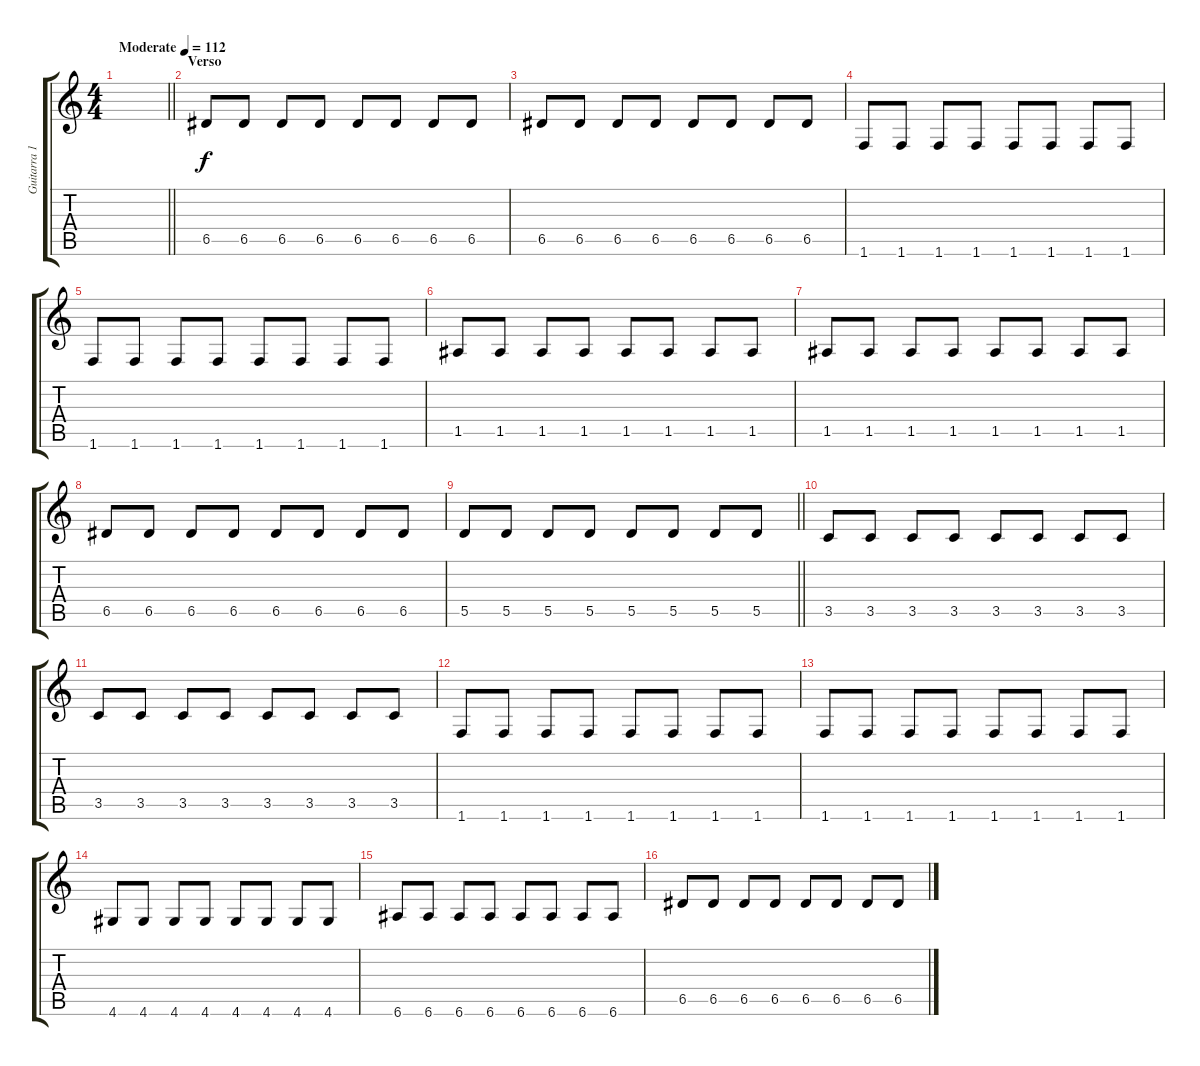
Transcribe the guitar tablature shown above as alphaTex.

\track ("Guitarra 1" "Guitarra 1") {instrument acousticguitarsteel}
\staff {score tabs}
\tuning (E4 B3 G3 D3 A2 E2) {hide}
\ts (4 4)
\tempo (112 "Moderate")
\clef g2
\barLineRight lightlight
\ks c
|
\section ("" "Verso")
6.5.8 6.5.8 6.5.8 6.5.8 6.5.8 6.5.8 6.5.8 6.5.8 |
6.5.8 6.5.8 6.5.8 6.5.8 6.5.8 6.5.8 6.5.8 6.5.8 |
1.6.8 1.6.8 1.6.8 1.6.8 1.6.8 1.6.8 1.6.8 1.6.8 |
1.6.8 1.6.8 1.6.8 1.6.8 1.6.8 1.6.8 1.6.8 1.6.8 |
1.5.8 1.5.8 1.5.8 1.5.8 1.5.8 1.5.8 1.5.8 1.5.8 |
1.5.8 1.5.8 1.5.8 1.5.8 1.5.8 1.5.8 1.5.8 1.5.8 |
6.5.8 6.5.8 6.5.8 6.5.8 6.5.8 6.5.8 6.5.8 6.5.8 |
\barLineRight lightlight
5.5.8 5.5.8 5.5.8 5.5.8 5.5.8 5.5.8 5.5.8 5.5.8 |
\section ("" "")
3.5.8 3.5.8 3.5.8 3.5.8 3.5.8 3.5.8 3.5.8 3.5.8 |
3.5.8 3.5.8 3.5.8 3.5.8 3.5.8 3.5.8 3.5.8 3.5.8 |
1.6.8 1.6.8 1.6.8 1.6.8 1.6.8 1.6.8 1.6.8 1.6.8 |
1.6.8 1.6.8 1.6.8 1.6.8 1.6.8 1.6.8 1.6.8 1.6.8 |
4.6.8 4.6.8 4.6.8 4.6.8 4.6.8 4.6.8 4.6.8 4.6.8 |
6.6.8 6.6.8 6.6.8 6.6.8 6.6.8 6.6.8 6.6.8 6.6.8 |
6.5.8 6.5.8 6.5.8 6.5.8 6.5.8 6.5.8 6.5.8 6.5.8
